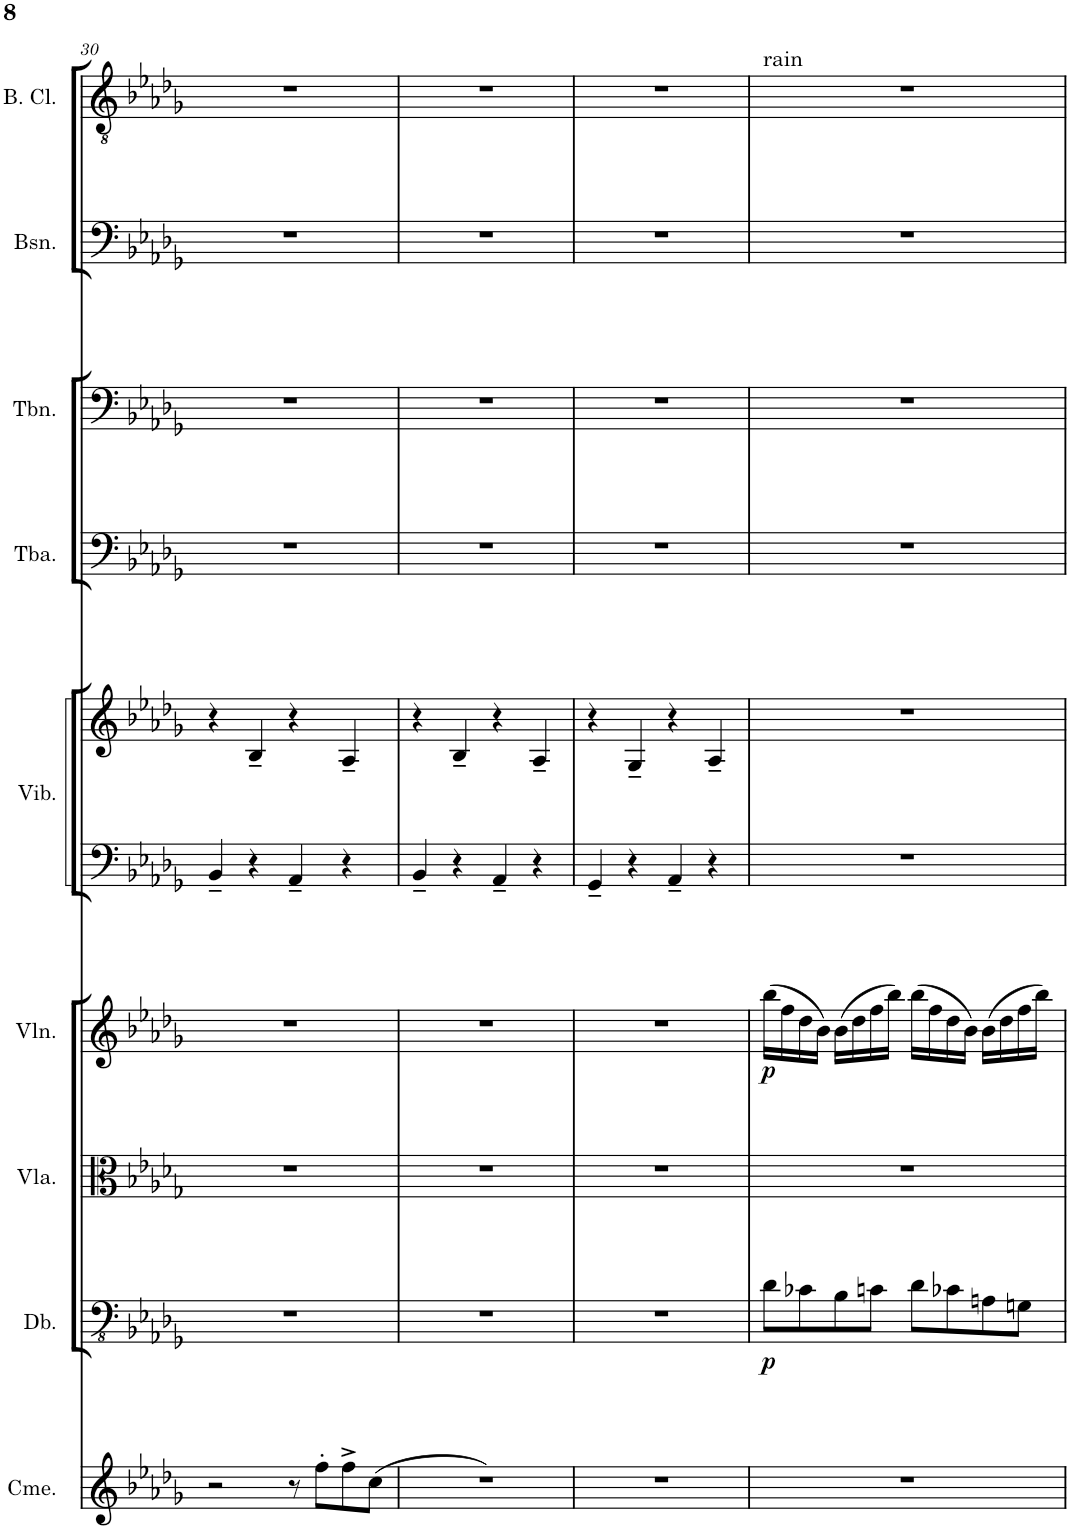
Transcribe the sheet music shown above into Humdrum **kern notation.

**kern	**kern	**dynam	**kern	**kern	**dynam	**kern	**kern	**kern	**kern	**kern	**kern
*part9	*part8	*part8	*part7	*part6	*part6	*part5	*part5	*part4	*part3	*part2	*part1
*staff10	*staff9	*staff9	*staff8	*staff7	*staff7	*staff6	*staff5	*staff4	*staff3	*staff2	*staff1
*I"Chimes	*I"Double Bass	*	*I"Viola	*I"Violin	*	*I"Vibraphone	*	*I"Tuba	*I"Trombone	*I"Bassoon	*I"Bass Clarinet
*I'Cme.	*I'Db.	*	*I'Vla.	*I'Vln.	*	*I'Vib.	*	*I'Tba.	*I'Tbn.	*I'Bsn.	*I'B. Cl.
!!LO:PB:g=z
*clefG2	*clefFv4	*	*clefC3	*clefG2	*	*clefF4	*clefG2	*clefF4	*clefF4	*clefF4	*clefGv2
*	*ITrd7c12	*	*	*	*	*	*	*	*	*	*ITrd8c14
*k[b-e-a-d-g-]	*k[b-e-a-d-g-]	*	*k[b-e-a-d-g-]	*k[b-e-a-d-g-]	*	*k[b-e-a-d-g-]	*k[b-e-a-d-g-]	*k[b-e-a-d-g-]	*k[b-e-a-d-g-]	*k[b-e-a-d-g-]	*k[b-e-a-d-g-]
*M2/2	*M2/2	*	*M2/2	*M2/2	*	*M2/2	*M2/2	*M2/2	*M2/2	*M2/2	*M2/2
*met(c|)	*met(c|)	*	*met(c|)	*met(c|)	*	*met(c|)	*met(c|)	*met(c|)	*met(c|)	*met(c|)	*met(c|)
=30	=30	=30	=30	=30	=30	=30	=30	=30	=30	=30	=30
2r	1r	.	1r	1r	.	4BB-~/	4r	1r	1r	1r	1r
.	.	.	.	.	.	4r	4B-~/	.	.	.	.
8r	.	.	.	.	.	4AA-~/	4r	.	.	.	.
8ff'\L	.	.	.	.	.	.	.	.	.	.	.
8ff^\	.	.	.	.	.	4r	4A-~/	.	.	.	.
(8cc\J	.	.	.	.	.	.	.	.	.	.	.
=31	=31	=31	=31	=31	=31	=31	=31	=31	=31	=31	=31
1r)	1r	.	1r	1r	.	4BB-~/	4r	1r	1r	1r	1r
.	.	.	.	.	.	4r	4B-~/	.	.	.	.
.	.	.	.	.	.	4AA-~/	4r	.	.	.	.
.	.	.	.	.	.	4r	4A-~/	.	.	.	.
=32	=32	=32	=32	=32	=32	=32	=32	=32	=32	=32	=32
1r	1r	.	1r	1r	.	4GG-~/	4r	1r	1r	1r	1r
.	.	.	.	.	.	4r	4G-~/	.	.	.	.
.	.	.	.	.	.	4AA-~/	4r	.	.	.	.
.	.	.	.	.	.	4r	4A-~/	.	.	.	.
=33	=33	=33	=33	=33	=33	=33	=33	=33	=33	=33	=33
!	!	!	!	!	!	!	!	!	!	!	!LO:TX:a:t=rain
!	!	!LO:DY:b	!	!	!LO:DY:b	!	!	!	!	!	!
1r	8D-\L	p	1r	(16bb-\LL	p	1r	1r	1r	1r	1r	1r
.	.	.	.	16ff\	.	.	.	.	.	.	.
.	8C-X\	.	.	16dd-\	.	.	.	.	.	.	.
.	.	.	.	16b-\JJ)	.	.	.	.	.	.	.
.	8BB-\	.	.	(16b-\LL	.	.	.	.	.	.	.
.	.	.	.	16dd-\	.	.	.	.	.	.	.
.	8Cn\J	.	.	16ff\	.	.	.	.	.	.	.
.	.	.	.	16bb-\JJ)	.	.	.	.	.	.	.
.	8D-\L	.	.	(16bb-\LL	.	.	.	.	.	.	.
.	.	.	.	16ff\	.	.	.	.	.	.	.
.	8C-X\	.	.	16dd-\	.	.	.	.	.	.	.
.	.	.	.	16b-\JJ)	.	.	.	.	.	.	.
.	8AAn\	.	.	(16b-\LL	.	.	.	.	.	.	.
.	.	.	.	16dd-\	.	.	.	.	.	.	.
.	8GGn\J	.	.	16ff\	.	.	.	.	.	.	.
.	.	.	.	16bb-\JJ)	.	.	.	.	.	.	.
=	=	=	=	=	=	=	=	=	=	=	=
*-	*-	*-	*-	*-	*-	*-	*-	*-	*-	*-	*-
